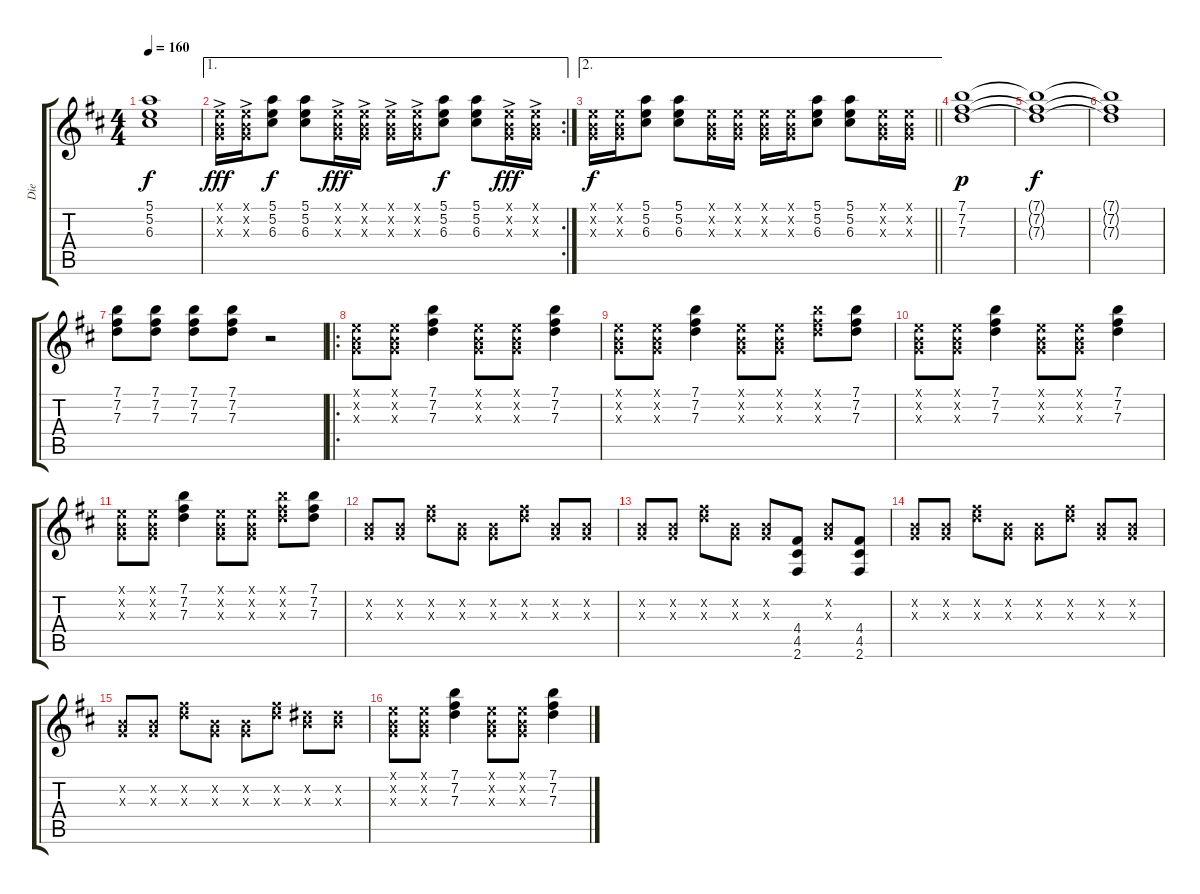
\track ("Die" "Die") {instrument overdrivenguitar}
\staff {score tabs}
\tuning (E4 B3 G3 D3 A2 E2) {hide}
\ts (4 4)
\tempo 160
\clef g2
\ks d
(5.1 5.2 6.3).1{dy f} |
\ae 1
\rc 2
(0.1{x} 0.2{x} 0.3{ac x}).16{dy fff} (0.1{x} 0.2{x} 0.3{ac x}).16 (5.1 5.2 6.3).8{dy f} (5.1 5.2 6.3).8 (0.1{x} 0.2{x} 0.3{ac x}).16{dy fff} (0.1{x} 0.2{x} 0.3{ac x}).16 (0.1{x} 0.2{x} 0.3{ac x}).16 (0.1{x} 0.2{x} 0.3{ac x}).16 (5.1 5.2 6.3).8{dy f} (5.1 5.2 6.3).8 (0.1{x} 0.2{x} 0.3{ac x}).16{dy fff} (0.1{x} 0.2{x} 0.3{ac x}).16 |
\ae 2
\barLineRight lightlight
(0.1{x} 0.2{x} 0.3{x}).16{dy f} (0.1{x} 0.2{x} 0.3{x}).16 (5.1 5.2 6.3).8 (5.1 5.2 6.3).8 (0.1{x} 0.2{x} 0.3{x}).16 (0.1{x} 0.2{x} 0.3{x}).16 (0.1{x} 0.2{x} 0.3{x}).16 (0.1{x} 0.2{x} 0.3{x}).16 (5.1 5.2 6.3).8 (5.1 5.2 6.3).8 (0.1{x} 0.2{x} 0.3{x}).16 (0.1{x} 0.2{x} 0.3{x}).16 |
(7.1 7.2 7.3).1{dy p} |
(7.1{t} 7.2{t} 7.3{t}).1{dy f} |
(7.1{t} 7.2{t} 7.3{t}).1 |
(7.1 7.2 7.3).8 (7.1 7.2 7.3).8 (7.1 7.2 7.3).8 (7.1 7.2 7.3).8 r.2 |
\ro
(0.1{x} 0.2{x} 0.3{x}).8 (0.1{x} 0.2{x} 0.3{x}).8 (7.1 7.2 7.3).4 (0.1{x} 0.2{x} 0.3{x}).8 (0.1{x} 0.2{x} 0.3{x}).8 (7.1 7.2 7.3).4 |
(0.1{x} 0.2{x} 0.3{x}).8 (0.1{x} 0.2{x} 0.3{x}).8 (7.1 7.2 7.3).4 (0.1{x} 0.2{x} 0.3{x}).8 (0.1{x} 0.2{x} 0.3{x}).8 (7.1{x} 7.2{x} 7.3{x}).8 (7.1 7.2 7.3).8 |
(0.1{x} 0.2{x} 0.3{x}).8 (0.1{x} 0.2{x} 0.3{x}).8 (7.1 7.2 7.3).4 (0.1{x} 0.2{x} 0.3{x}).8 (0.1{x} 0.2{x} 0.3{x}).8 (7.1 7.2 7.3).4 |
(0.1{x} 0.2{x} 0.3{x}).8 (0.1{x} 0.2{x} 0.3{x}).8 (7.1 7.2 7.3).4 (0.1{x} 0.2{x} 0.3{x}).8 (0.1{x} 0.2{x} 0.3{x}).8 (7.1{x} 7.2{x} 7.3{x}).8 (7.1 7.2 7.3).8 |
(0.2{x} 0.3{x}).8 (0.2{x} 0.3{x}).8 (7.2{x} 7.3{x}).8 (0.2{x} 0.3{x}).8 (0.2{x} 0.3{x}).8 (7.2{x} 7.3{x}).8 (0.2{x} 0.3{x}).8 (0.2{x} 0.3{x}).8 |
(0.2{x} 0.3{x}).8 (0.2{x} 0.3{x}).8 (7.2{x} 7.3{x}).8 (0.2{x} 0.3{x}).8 (0.2{x} 0.3{x}).8 (4.4 4.5 2.6).8{volume 16} (0.2{x} 0.3{x}).8 (4.4 4.5 2.6).8{volume 16} |
(0.2{x} 0.3{x}).8 (0.2{x} 0.3{x}).8 (7.2{x} 7.3{x}).8 (0.2{x} 0.3{x}).8 (0.2{x} 0.3{x}).8 (7.2{x} 7.3{x}).8 (0.2{x} 0.3{x}).8 (0.2{x} 0.3{x}).8 |
(0.2{x} 0.3{x}).8 (0.2{x} 0.3{x}).8 (7.2{x} 7.3{x}).8 (0.2{x} 0.3{x}).8 (0.2{x} 0.3{x}).8 (7.2{x} 7.3{x}).8 (4.2{x} 4.3{x}).8 (4.2{x} 4.3{x}).8 |
(0.1{x} 0.2{x} 0.3{x}).8 (0.1{x} 0.2{x} 0.3{x}).8 (7.1 7.2 7.3).4 (0.1{x} 0.2{x} 0.3{x}).8 (0.1{x} 0.2{x} 0.3{x}).8 (7.1 7.2 7.3).4
